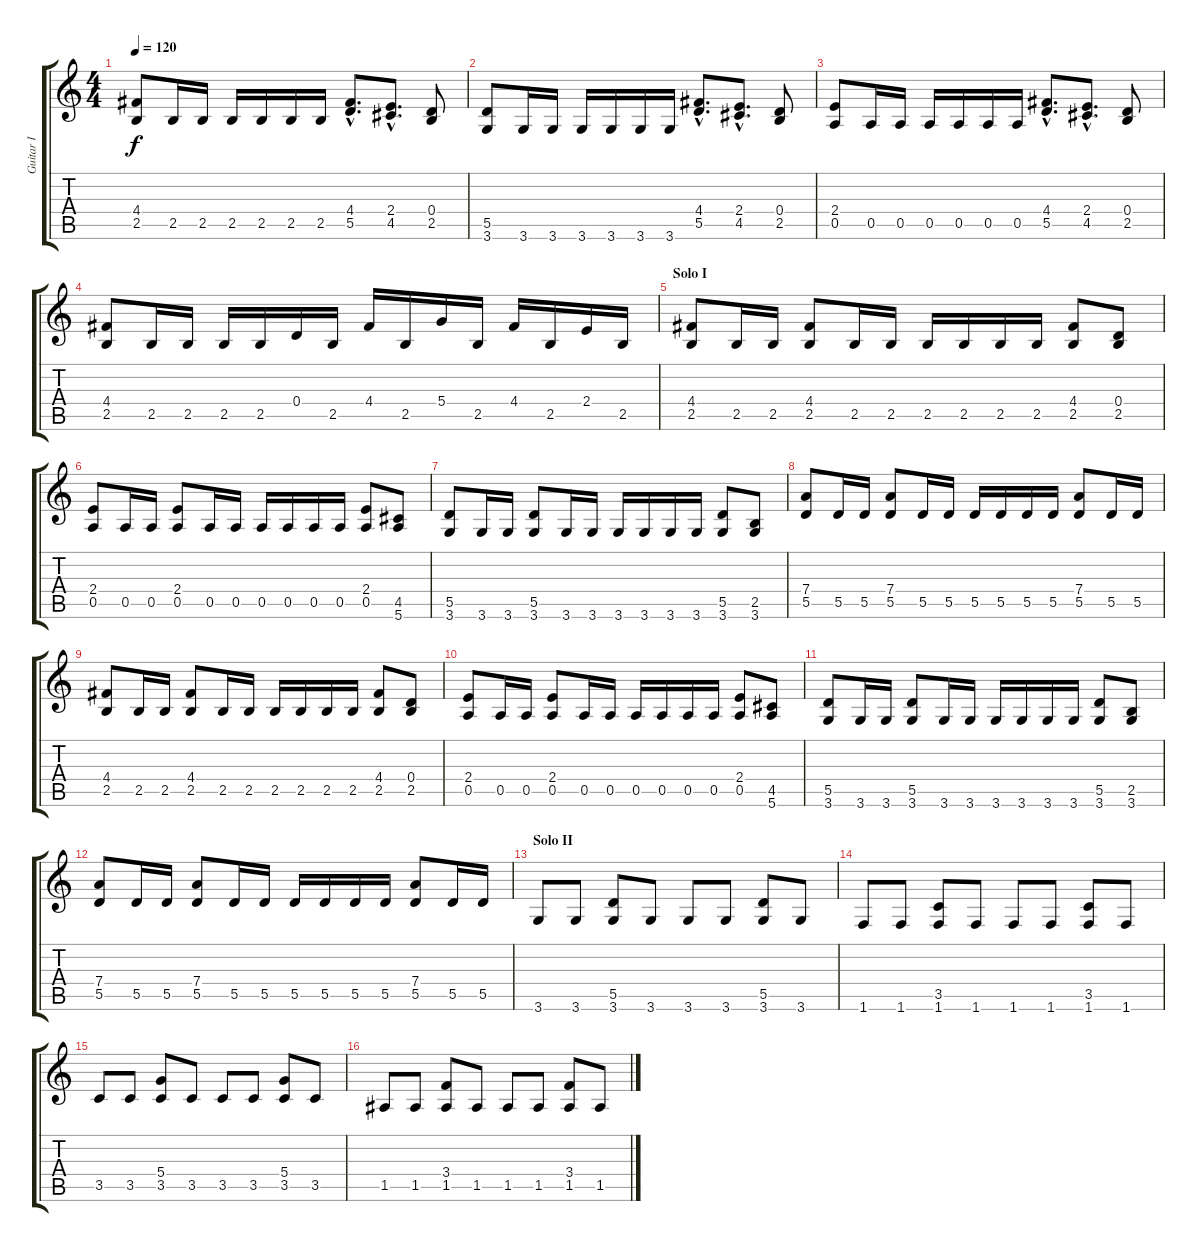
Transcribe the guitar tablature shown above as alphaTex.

\track ("Guitar I" "Guitar I") {instrument distortionguitar}
\staff {score tabs}
\tuning (E4 B3 G3 D3 A2 E2) {hide}
\ts (4 4)
\tempo 120
\clef g2
\ks c
(4.4 2.5).8{dy f} 2.5.16 2.5.16 2.5.16 2.5.16 2.5.16 2.5.16 (4.4{hac} 5.5{hac}).8{d} (2.4{hac} 4.5{hac}).8{d} (0.4 2.5).8 |
(5.5 3.6).8 3.6.16 3.6.16 3.6.16 3.6.16 3.6.16 3.6.16 (4.4{hac} 5.5{hac}).8{d} (2.4{hac} 4.5{hac}).8{d} (0.4 2.5).8 |
(2.4 0.5).8 0.5.16 0.5.16 0.5.16 0.5.16 0.5.16 0.5.16 (4.4{hac} 5.5{hac}).8{d} (2.4{hac} 4.5{hac}).8{d} (0.4 2.5).8 |
(4.4 2.5).8 2.5.16 2.5.16 2.5.16 2.5.16 0.4.16 2.5.16 4.4.16 2.5.16 5.4.16 2.5.16 4.4.16 2.5.16 2.4.16 2.5.16 |
\section ("" "Solo I")
(4.4 2.5).8 2.5.16 2.5.16 (4.4 2.5).8 2.5.16 2.5.16 2.5.16 2.5.16 2.5.16 2.5.16 (4.4 2.5).8 (0.4 2.5).8 |
(2.4 0.5).8 0.5.16 0.5.16 (2.4 0.5).8 0.5.16 0.5.16 0.5.16 0.5.16 0.5.16 0.5.16 (2.4 0.5).8 (4.5 5.6).8 |
(5.5 3.6).8 3.6.16 3.6.16 (5.5 3.6).8 3.6.16 3.6.16 3.6.16 3.6.16 3.6.16 3.6.16 (5.5 3.6).8 (2.5 3.6).8 |
(7.4 5.5).8 5.5.16 5.5.16 (7.4 5.5).8 5.5.16 5.5.16 5.5.16 5.5.16 5.5.16 5.5.16 (7.4 5.5).8 5.5.16 5.5.16 |
(4.4 2.5).8 2.5.16 2.5.16 (4.4 2.5).8 2.5.16 2.5.16 2.5.16 2.5.16 2.5.16 2.5.16 (4.4 2.5).8 (0.4 2.5).8 |
(2.4 0.5).8 0.5.16 0.5.16 (2.4 0.5).8 0.5.16 0.5.16 0.5.16 0.5.16 0.5.16 0.5.16 (2.4 0.5).8 (4.5 5.6).8 |
(5.5 3.6).8 3.6.16 3.6.16 (5.5 3.6).8 3.6.16 3.6.16 3.6.16 3.6.16 3.6.16 3.6.16 (5.5 3.6).8 (2.5 3.6).8 |
(7.4 5.5).8 5.5.16 5.5.16 (7.4 5.5).8 5.5.16 5.5.16 5.5.16 5.5.16 5.5.16 5.5.16 (7.4 5.5).8 5.5.16 5.5.16 |
\section ("" "Solo II")
3.6.8 3.6.8 (5.5 3.6).8 3.6.8 3.6.8 3.6.8 (5.5 3.6).8 3.6.8 |
1.6.8 1.6.8 (3.5 1.6).8 1.6.8 1.6.8 1.6.8 (3.5 1.6).8 1.6.8 |
3.5.8 3.5.8 (5.4 3.5).8 3.5.8 3.5.8 3.5.8 (5.4 3.5).8 3.5.8 |
1.5.8 1.5.8 (3.4 1.5).8 1.5.8 1.5.8 1.5.8 (3.4 1.5).8 1.5.8
